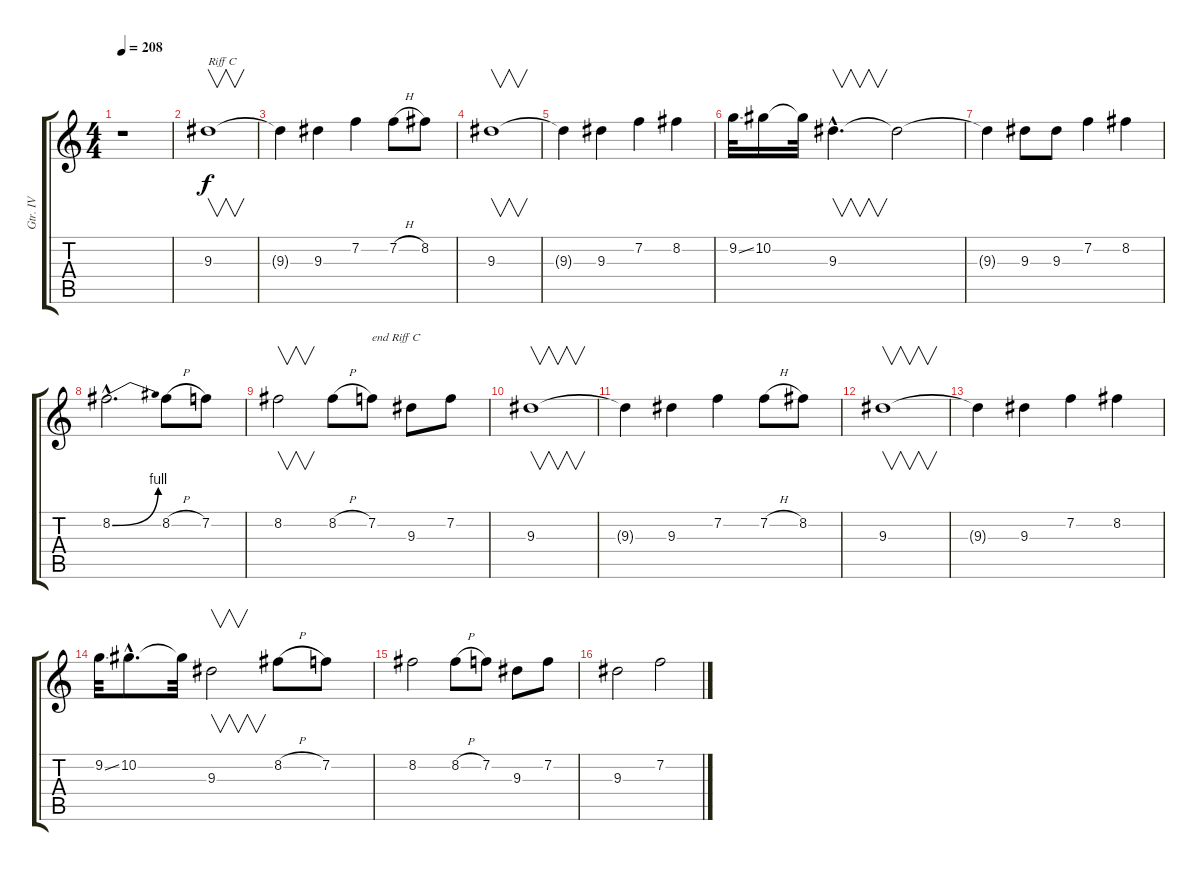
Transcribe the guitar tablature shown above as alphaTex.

\track ("Gtr. IV" "Gtr. IV") {instrument distortionguitar}
\staff {score tabs}
\tuning (Eb4 Bb3 Gb3 Db3 Ab2 Eb2) {hide}
\ts (4 4)
\tempo 208
\clef g2
\ks c
r.1{dy f} |
9.3.1{v txt "Riff C"} |
9.3{t}.4 9.3.4 7.2.4 7.2{h}.8 8.2.8 |
9.3.1{v} |
9.3{t}.4 9.3.4 7.2.4 8.2.4 |
9.2{ss}.32 10.2.16 10.2{t}.32 9.3{hac}.4{v d} 9.3{t}.2 |
9.3{t}.4 9.3.8 9.3.8 7.2.4 8.2.4 |
8.2{be (bend 0 0 60 4) hac}.2{d} 8.2{h}.8 7.2.8 |
8.2.2{v} 8.2{h}.8 7.2.8{txt "end Riff C"} 9.3.8 7.2.8 |
9.3.1{v} |
9.3{t}.4 9.3.4 7.2.4 7.2{h}.8 8.2.8 |
9.3.1{v} |
9.3{t}.4 9.3.4 7.2.4 8.2.4 |
9.2{ss}.32 10.2{hac}.8{d} 10.2{t}.32 9.3.2{v} 8.2{h}.8 7.2.8 |
8.2.2 8.2{h}.8 7.2.8 9.3.8 7.2.8 |
9.3.2 7.2.2
